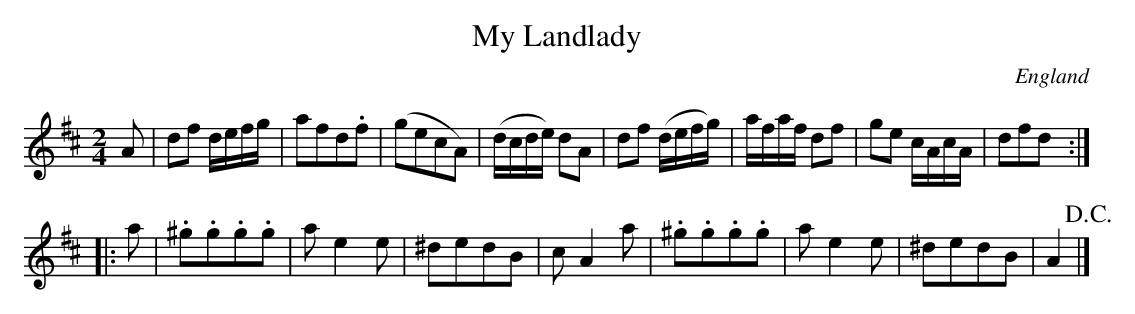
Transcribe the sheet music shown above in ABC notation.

X:1
T:My Landlady
L:1/16
M:2/4
O:England
K:D major
A2 |\
d2f2 defg | a2f2d2.f2 | (g2e2c2A2) | (dcde) d2A2 |\
d2f2 (defg) | afaf d2f2 | g2e2 cAcA | d2f2d2 ::
a2 |\
.^g2.g2.g2.g2 | a2e4 e2 | ^d2e2d2B2 | c2A4 a2 |\
.^g2.g2.g2.g2 | a2e4 e2 | ^d2e2d2B2 | A4 !D.C.! |]
